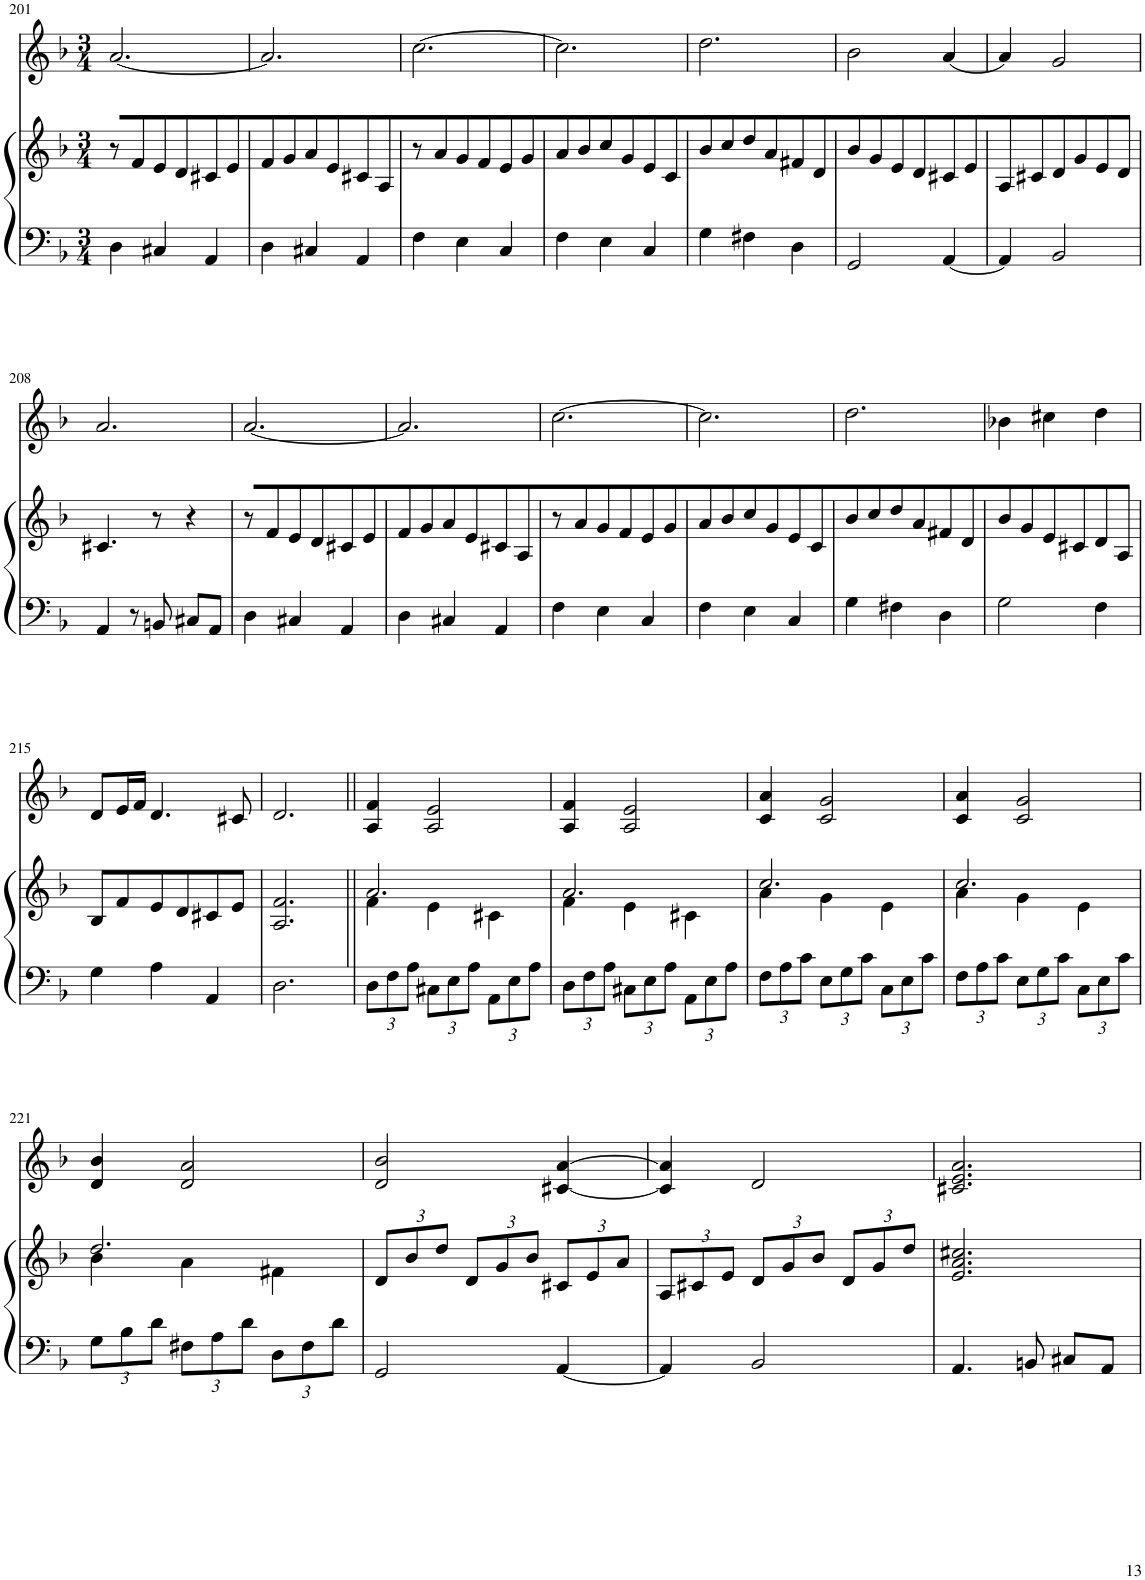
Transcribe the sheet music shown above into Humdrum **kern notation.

**kern	**kern	**kern
*part2	*part2	*part1
*staff3	*staff2	*staff1
*I"Harpsichord	*	*I"Violin
*I'Hpschd	*	*I'Vln
!!LO:PB:g=z
*clefF4	*clefG2	*clefG2
*k[b-]	*k[b-]	*k[b-]
*M3/4	*M3/4	*M3/4
=201	=201	=201
4D\	8r	[2.a/
.	8f/	.
4C#X/	8e/	.
.	8d/	.
4AA/	8c#X/	.
.	8e/	.
=202	=202	=202
4D\	8f/	2.a/]
.	8g/	.
4C#X/	8a/	.
.	8e/	.
4AA/	8c#X/	.
.	8A/	.
=203	=203	=203
4F\	8r	[2.cc\
.	8a/	.
4E\	8g/	.
.	8f/	.
4C/	8e/	.
.	8g/	.
=204	=204	=204
4F\	8a/	2.cc\]
.	8b-/	.
4E\	8cc/	.
.	8g/	.
4C/	8e/	.
.	8c/	.
=205	=205	=205
4G\	8b-/	2.dd\
.	8cc/	.
4F#X\	8dd/	.
.	8a/	.
4D\	8f#X/	.
.	8d/	.
=206	=206	=206
2GG/	8b-/	2b-\
.	8g/	.
.	8e/	.
.	8d/	.
[4AA/	8c#X/	[4a/
.	8e/	.
=207	=207	=207
4AA/]	8A/	4a/]
.	8c#X/	.
2BB-/	8d/	2g/
.	8g/	.
.	8e/	.
.	8d/J	.
!!LO:LB:g=z
=208	=208	=208
4AA/	4.c#X/	2.a/
8r	.	.
8BBn/	8r	.
8C#X/L	4r	.
8AA/J	.	.
=209	=209	=209
4D\	8r	[2.a/
.	8f/	.
4C#X/	8e/	.
.	8d/	.
4AA/	8c#X/	.
.	8e/	.
=210	=210	=210
4D\	8f/	2.a/]
.	8g/	.
4C#X/	8a/	.
.	8e/	.
4AA/	8c#X/	.
.	8A/	.
=211	=211	=211
4F\	8r	[2.cc\
.	8a/	.
4E\	8g/	.
.	8f/	.
4C/	8e/	.
.	8g/	.
=212	=212	=212
4F\	8a/	2.cc\]
.	8b-/	.
4E\	8cc/	.
.	8g/	.
4C/	8e/	.
.	8c/	.
=213	=213	=213
4G\	8b-/	2.dd\
.	8cc/	.
4F#X\	8dd/	.
.	8a/	.
4D\	8f#X/	.
.	8d/	.
=214	=214	=214
2G\	8b-/	4b-X\
.	8g/	.
.	8e/	4cc#X\
.	8c#X/	.
4F\	8d/	4dd\
.	8A/J	.
!!LO:LB:g=z
=215	=215	=215
4G\	8B-/L	8d/L
.	8f/	16e/L
.	.	16f/JJ
4A\	8e/	4.d/
.	8d/	.
4AA/	8c#X/	.
.	8e/J	8c#X/
=216	=216	=216
2.D\	2.A/ 2.f/	2.d/
=217||	=217||	=217||
*Xbrackettup	*	*
*	*^	*
12D\L	2.a/	4f\	4A/ 4f/
12F\	.	.	.
12A\J	.	.	.
12C#X\L	.	4e\	2A/ 2e/
12E\	.	.	.
12A\J	.	.	.
12AA\L	.	4c#X\	.
12E\	.	.	.
12A\J	.	.	.
=218	=218	=218	=218
12D\L	2.a/	4f\	4A/ 4f/
12F\	.	.	.
12A\J	.	.	.
12C#X\L	.	4e\	2A/ 2e/
12E\	.	.	.
12A\J	.	.	.
12AA\L	.	4c#X\	.
12E\	.	.	.
12A\J	.	.	.
=219	=219	=219	=219
12F\L	2.cc/	4a\	4c/ 4a/
12A\	.	.	.
12c\J	.	.	.
12E\L	.	4g\	2c/ 2g/
12G\	.	.	.
12c\J	.	.	.
12C\L	.	4e\	.
12E\	.	.	.
12c\J	.	.	.
=220	=220	=220	=220
12F\L	2.cc/	4a\	4c/ 4a/
12A\	.	.	.
12c\J	.	.	.
12E\L	.	4g\	2c/ 2g/
12G\	.	.	.
12c\J	.	.	.
12C\L	.	4e\	.
12E\	.	.	.
12c\J	.	.	.
!!LO:LB:g=z
=221	=221	=221	=221
12G\L	2.dd/	4b-\	4d/ 4b-/
12B-\	.	.	.
12d\J	.	.	.
12F#X\L	.	4a\	2d/ 2a/
12A\	.	.	.
12d\J	.	.	.
12D\L	.	4f#X\	.
12F#\	.	.	.
12d\J	.	.	.
*	*v	*v	*
=222	=222	=222
*	*Xbrackettup	*
2GG/	12d/L	2d/ 2b-/
.	12b-/	.
.	12dd/J	.
.	12d/L	.
.	12g/	.
.	12b-/J	.
[4AA/	12c#X/L	[4c#X/ [4a/
.	12e/	.
.	12a/J	.
=223	=223	=223
4AA/]	12A/L	4c#/] 4a/]
.	12c#X/	.
.	12e/J	.
2BB-/	12d/L	2d/
.	12g/	.
.	12b-/J	.
.	12d/L	.
.	12g/	.
.	12dd/J	.
=224	=224	=224
4.AA/	2.e/ 2.a/ 2.cc#X/	2.c#X/ 2.e/ 2.a/
8BBn/	.	.
8C#X/L	.	.
8AA/J	.	.
=	=	=
*-	*-	*-
